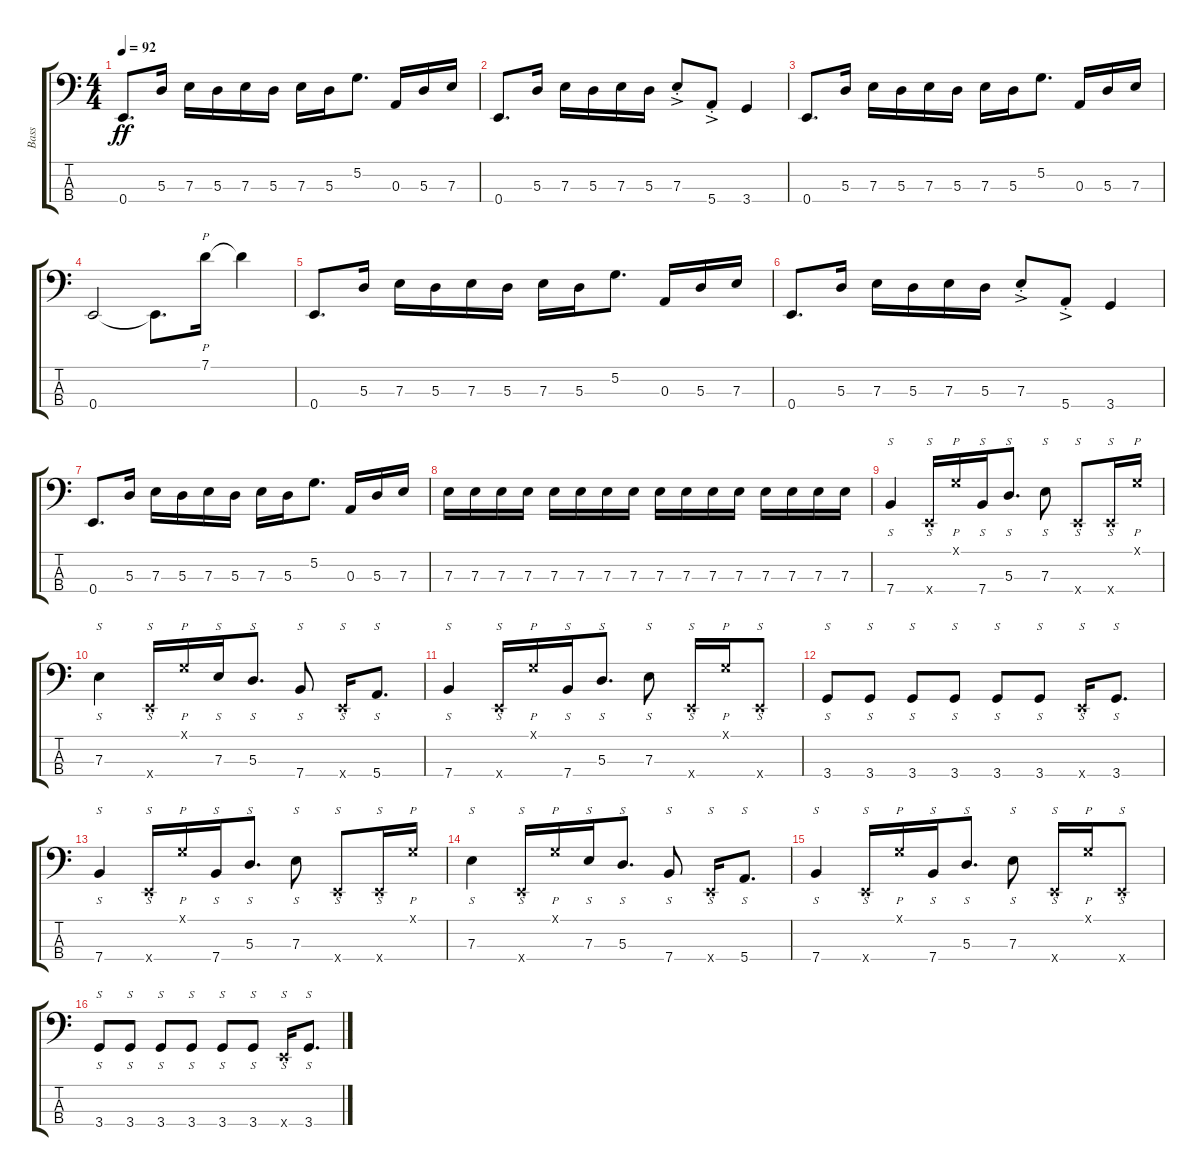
\track ("Bass" "Bass") {instrument electricbassfinger}
\staff {score tabs}
\tuning (G2 D2 A1 E1) {hide}
\ts (4 4)
\tempo 92
\clef f4
\ks c
0.4.8{d dy ff} 5.3.16 7.3.16 5.3.16 7.3.16 5.3.16 7.3.16 5.3.16 5.2.8{d} 0.3.16 5.3.16 7.3.16 |
0.4.8{d} 5.3.16 7.3.16 5.3.16 7.3.16 5.3.16 7.3{ac st}.8 5.4{ac st}.8 3.4.4 |
0.4.8{d} 5.3.16 7.3.16 5.3.16 7.3.16 5.3.16 7.3.16 5.3.16 5.2.8{d} 0.3.16 5.3.16 7.3.16 |
0.4.2 0.4{t}.8{d} 7.1.16{p} 7.1{t}.4 |
0.4.8{d} 5.3.16 7.3.16 5.3.16 7.3.16 5.3.16 7.3.16 5.3.16 5.2.8{d} 0.3.16 5.3.16 7.3.16 |
0.4.8{d} 5.3.16 7.3.16 5.3.16 7.3.16 5.3.16 7.3{ac st}.8 5.4{ac st}.8 3.4.4 |
0.4.8{d} 5.3.16 7.3.16 5.3.16 7.3.16 5.3.16 7.3.16 5.3.16 5.2.8{d} 0.3.16 5.3.16 7.3.16 |
7.3.16 7.3.16 7.3.16 7.3.16 7.3.16 7.3.16 7.3.16 7.3.16 7.3.16 7.3.16 7.3.16 7.3.16 7.3.16 7.3.16 7.3.16 7.3.16 |
7.4.4{s} 0.4{x}.16{s} 0.1{x}.16{p} 7.4.16{s} 5.3.8{s d} 7.3.8{s} 0.4{x}.8{s} 0.4{x}.16{s} 0.1{x}.16{p} |
7.3.4{s} 0.4{x}.16{s} 0.1{x}.16{p} 7.3.16{s} 5.3.8{s d} 7.4.8{s} 0.4{x}.16{s} 5.4.8{s d} |
7.4.4{s} 0.4{x}.16{s} 0.1{x}.16{p} 7.4.16{s} 5.3.8{s d} 7.3.8{s} 0.4{x}.16{s} 0.1{x}.16{p} 0.4{x}.8{s} |
3.4.8{s} 3.4.8{s} 3.4.8{s} 3.4.8{s} 3.4.8{s} 3.4.8{s} 0.4{x}.16{s} 3.4.8{s d} |
7.4.4{s} 0.4{x}.16{s} 0.1{x}.16{p} 7.4.16{s} 5.3.8{s d} 7.3.8{s} 0.4{x}.8{s} 0.4{x}.16{s} 0.1{x}.16{p} |
7.3.4{s} 0.4{x}.16{s} 0.1{x}.16{p} 7.3.16{s} 5.3.8{s d} 7.4.8{s} 0.4{x}.16{s} 5.4.8{s d} |
7.4.4{s} 0.4{x}.16{s} 0.1{x}.16{p} 7.4.16{s} 5.3.8{s d} 7.3.8{s} 0.4{x}.16{s} 0.1{x}.16{p} 0.4{x}.8{s} |
3.4.8{s} 3.4.8{s} 3.4.8{s} 3.4.8{s} 3.4.8{s} 3.4.8{s} 0.4{x}.16{s} 3.4.8{s d}
